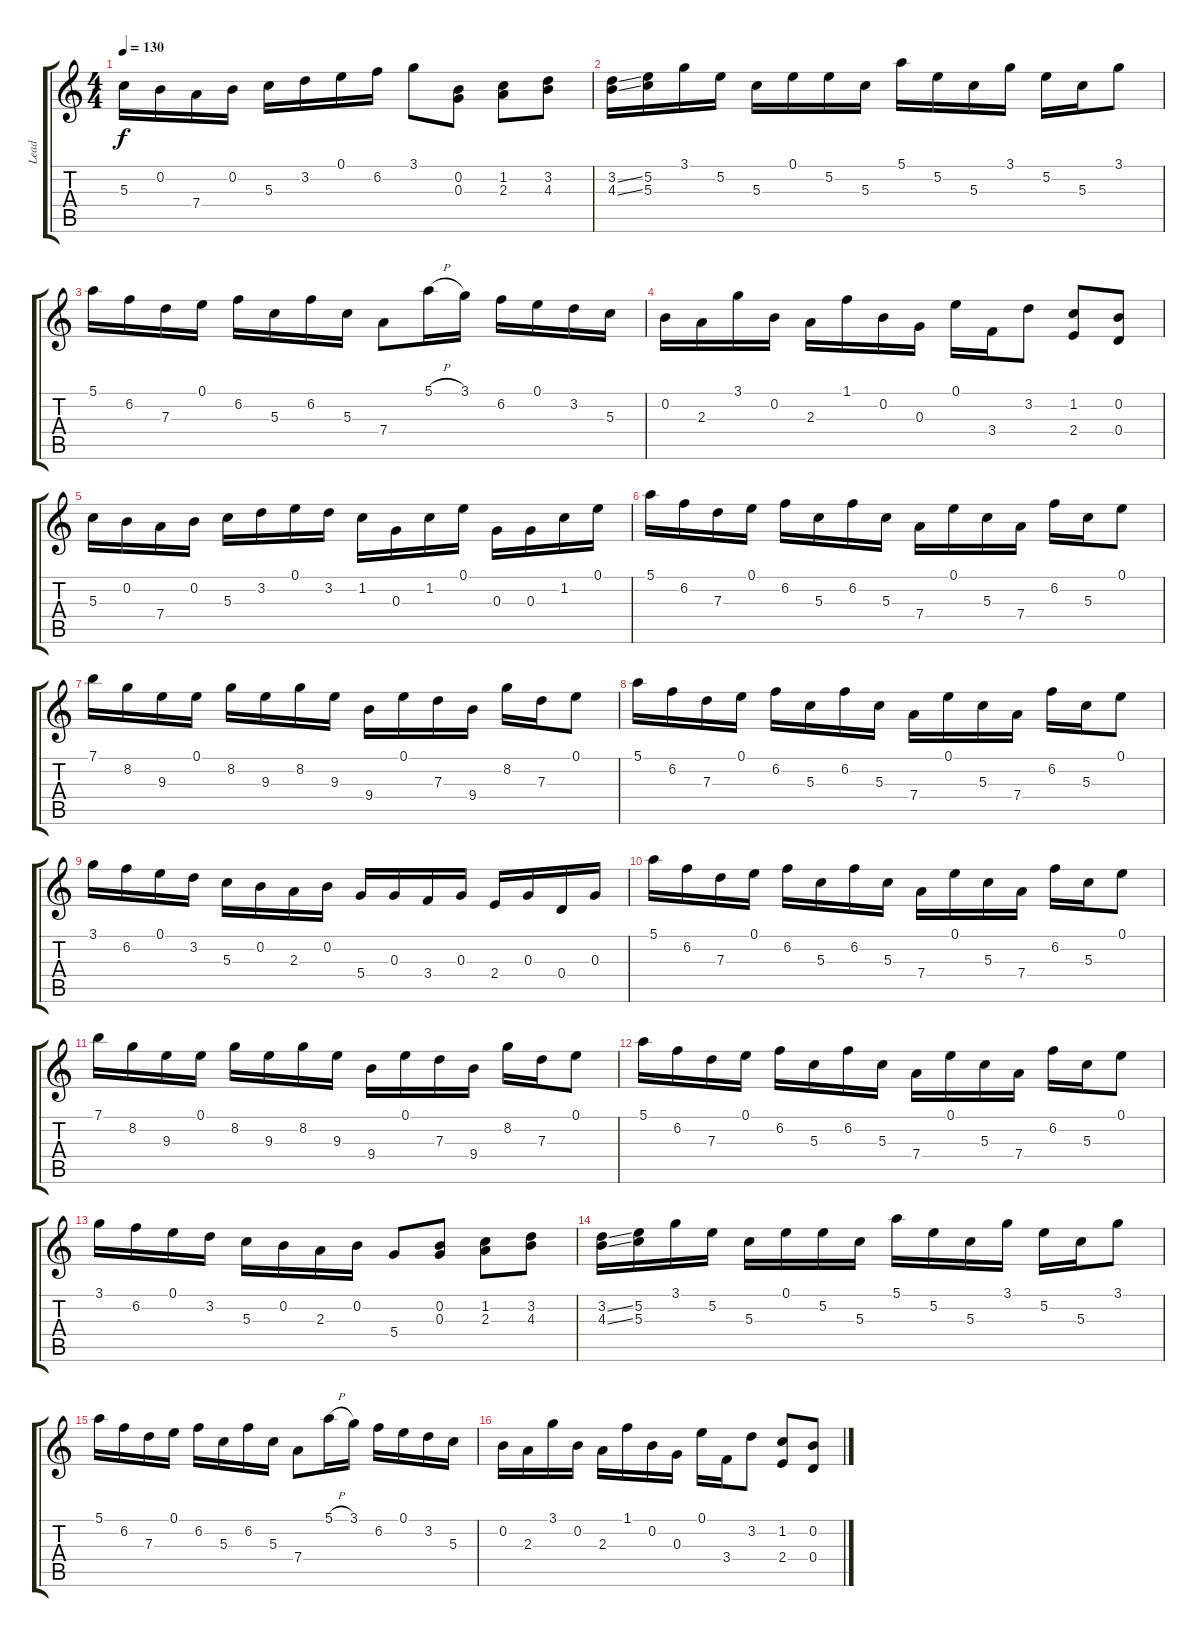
\track ("Lead" "Lead") {instrument acousticguitarsteel}
\staff {score tabs}
\tuning (E4 B3 G3 D3 A2 E2) {hide}
\ts (4 4)
\tempo 130
\clef g2
\ks c
5.3.16{dy f} 0.2.16 7.4.16 0.2.16 5.3.16 3.2.16 0.1.16 6.2.16 3.1.8 (0.2 0.3).8 (1.2 2.3).8 (3.2 4.3).8 |
(3.2{ss} 4.3{ss}).16 (5.2 5.3).16 3.1.16 5.2.16 5.3.16 0.1.16 5.2.16 5.3.16 5.1.16 5.2.16 5.3.16 3.1.16 5.2.16 5.3.16 3.1.8 |
5.1.16 6.2.16 7.3.16 0.1.16 6.2.16 5.3.16 6.2.16 5.3.16 7.4.8 5.1{h}.16 3.1.16 6.2.16 0.1.16 3.2.16 5.3.16 |
0.2.16 2.3.16 3.1.16 0.2.16 2.3.16 1.1.16 0.2.16 0.3.16 0.1.16 3.4.16 3.2.8 (1.2 2.4).8 (0.2 0.4).8 |
5.3.16 0.2.16 7.4.16 0.2.16 5.3.16 3.2.16 0.1.16 3.2.16 1.2.16 0.3.16 1.2.16 0.1.16 0.3.16 0.3.16 1.2.16 0.1.16 |
5.1.16 6.2.16 7.3.16 0.1.16 6.2.16 5.3.16 6.2.16 5.3.16 7.4.16 0.1.16 5.3.16 7.4.16 6.2.16 5.3.16 0.1.8 |
7.1.16 8.2.16 9.3.16 0.1.16 8.2.16 9.3.16 8.2.16 9.3.16 9.4.16 0.1.16 7.3.16 9.4.16 8.2.16 7.3.16 0.1.8 |
5.1.16 6.2.16 7.3.16 0.1.16 6.2.16 5.3.16 6.2.16 5.3.16 7.4.16 0.1.16 5.3.16 7.4.16 6.2.16 5.3.16 0.1.8 |
3.1.16 6.2.16 0.1.16 3.2.16 5.3.16 0.2.16 2.3.16 0.2.16 5.4.16 0.3.16 3.4.16 0.3.16 2.4.16 0.3.16 0.4.16 0.3.16 |
5.1.16 6.2.16 7.3.16 0.1.16 6.2.16 5.3.16 6.2.16 5.3.16 7.4.16 0.1.16 5.3.16 7.4.16 6.2.16 5.3.16 0.1.8 |
7.1.16 8.2.16 9.3.16 0.1.16 8.2.16 9.3.16 8.2.16 9.3.16 9.4.16 0.1.16 7.3.16 9.4.16 8.2.16 7.3.16 0.1.8 |
5.1.16 6.2.16 7.3.16 0.1.16 6.2.16 5.3.16 6.2.16 5.3.16 7.4.16 0.1.16 5.3.16 7.4.16 6.2.16 5.3.16 0.1.8 |
3.1.16 6.2.16 0.1.16 3.2.16 5.3.16 0.2.16 2.3.16 0.2.16 5.4.8 (0.2 0.3).8 (1.2 2.3).8 (3.2 4.3).8 |
(3.2{ss} 4.3{ss}).16 (5.2 5.3).16 3.1.16 5.2.16 5.3.16 0.1.16 5.2.16 5.3.16 5.1.16 5.2.16 5.3.16 3.1.16 5.2.16 5.3.16 3.1.8 |
5.1.16 6.2.16 7.3.16 0.1.16 6.2.16 5.3.16 6.2.16 5.3.16 7.4.8 5.1{h}.16 3.1.16 6.2.16 0.1.16 3.2.16 5.3.16 |
0.2.16 2.3.16 3.1.16 0.2.16 2.3.16 1.1.16 0.2.16 0.3.16 0.1.16 3.4.16 3.2.8 (1.2 2.4).8 (0.2 0.4).8
